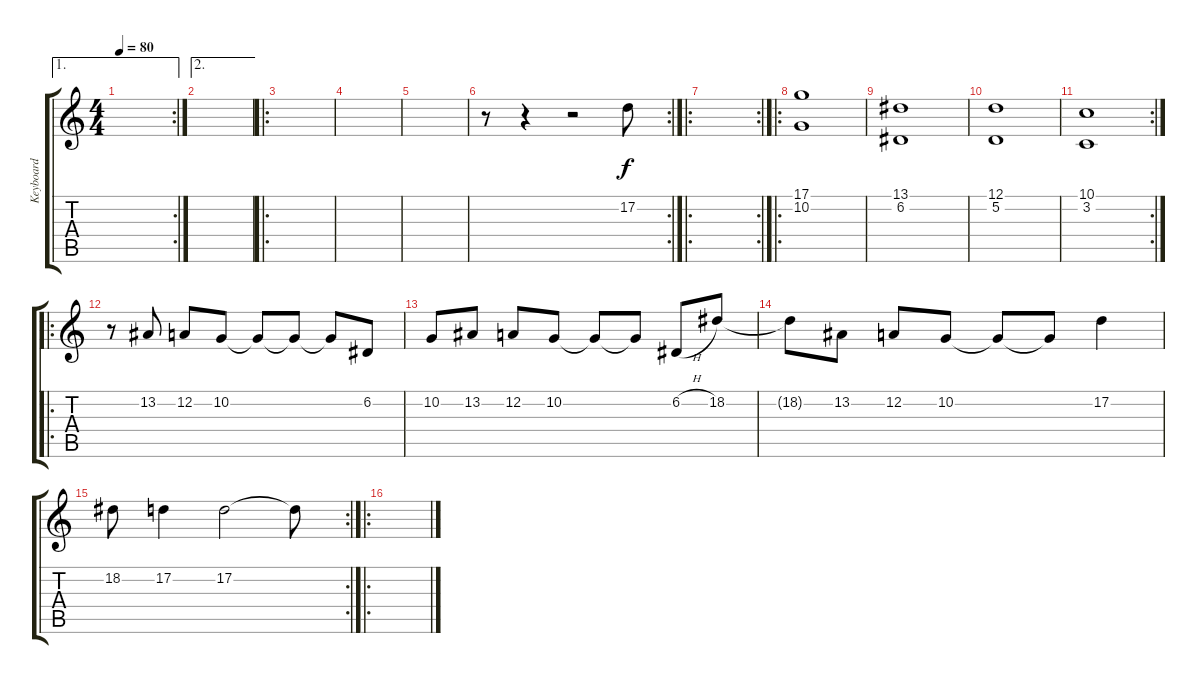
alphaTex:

\track ("Keyboard" "Keyboard") {instrument synthstrings2}
\staff {score tabs}
\tuning (D4 A3 F3 C3 G2 C2) {hide}
\ae 1
\rc 2
\ts (4 4)
\tempo 80
\clef g2
\ks c
|
\ae 2
|
\ro
|
|
|
\rc 2
r.8 r.4 r.2 17.2.8 |
\ro
\rc 2
|
\ro
(17.1 10.2).1 |
(13.1 6.2).1 |
(12.1 5.2).1 |
\rc 2
(10.1 3.2).1 |
\ro
r.8 13.2.8{volume 16} 12.2.8{volume 16} 10.2.8{volume 16} 10.2{t}.8{volume 16} 10.2{t}.8{volume 16} 10.2{t}.8{volume 16} 6.2.8{volume 16} |
10.2.8{volume 16} 13.2.8{volume 16} 12.2.8{volume 16} 10.2.8{volume 16} 10.2{t}.8 10.2{t}.8 6.2{h}.8{volume 16} 18.2.8 |
18.2{t}.8 13.2.8 12.2.8 10.2.8 10.2{t}.8 10.2{t}.8 17.2.4 |
\rc 2
18.2.8 17.2.4 17.2.2 17.2{t}.8 |
\ro
